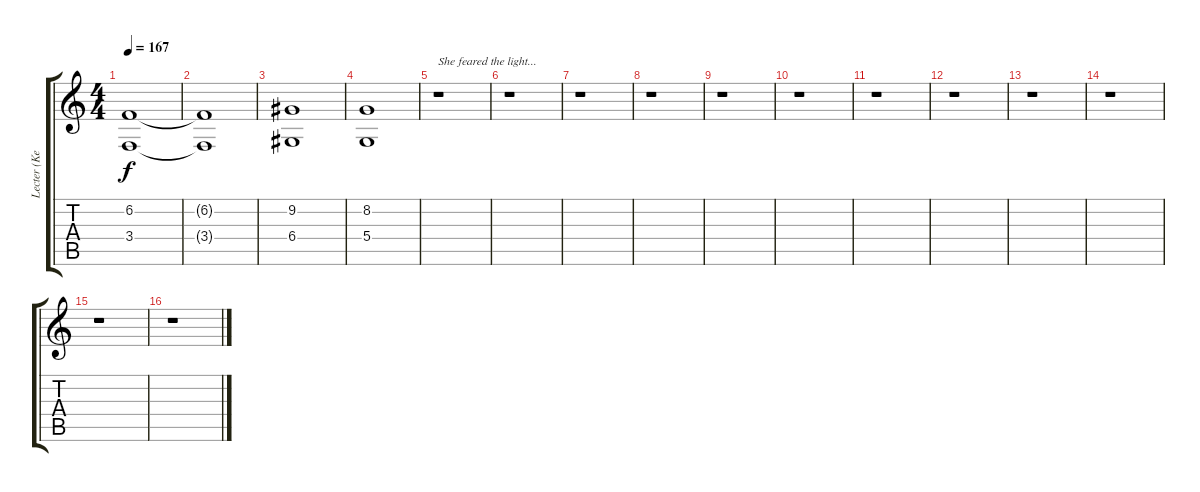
\track ("Lecter (KeybLeft)" "Lecter (Ke") {instrument pad4choir}
\staff {score tabs}
\tuning (E4 B3 G3 D3 A2 E2) {hide}
\ts (4 4)
\tempo 167
\clef g2
\ks c
(6.2 3.4).1{dy f} |
(6.2{t} 3.4{t}).1 |
(9.2 6.4).1 |
(8.2 5.4).1 |
r.1{txt "She feared the light..."} |
r.1 |
r.1 |
r.1 |
r.1 |
r.1 |
r.1 |
r.1 |
r.1 |
r.1 |
r.1 |
r.1
